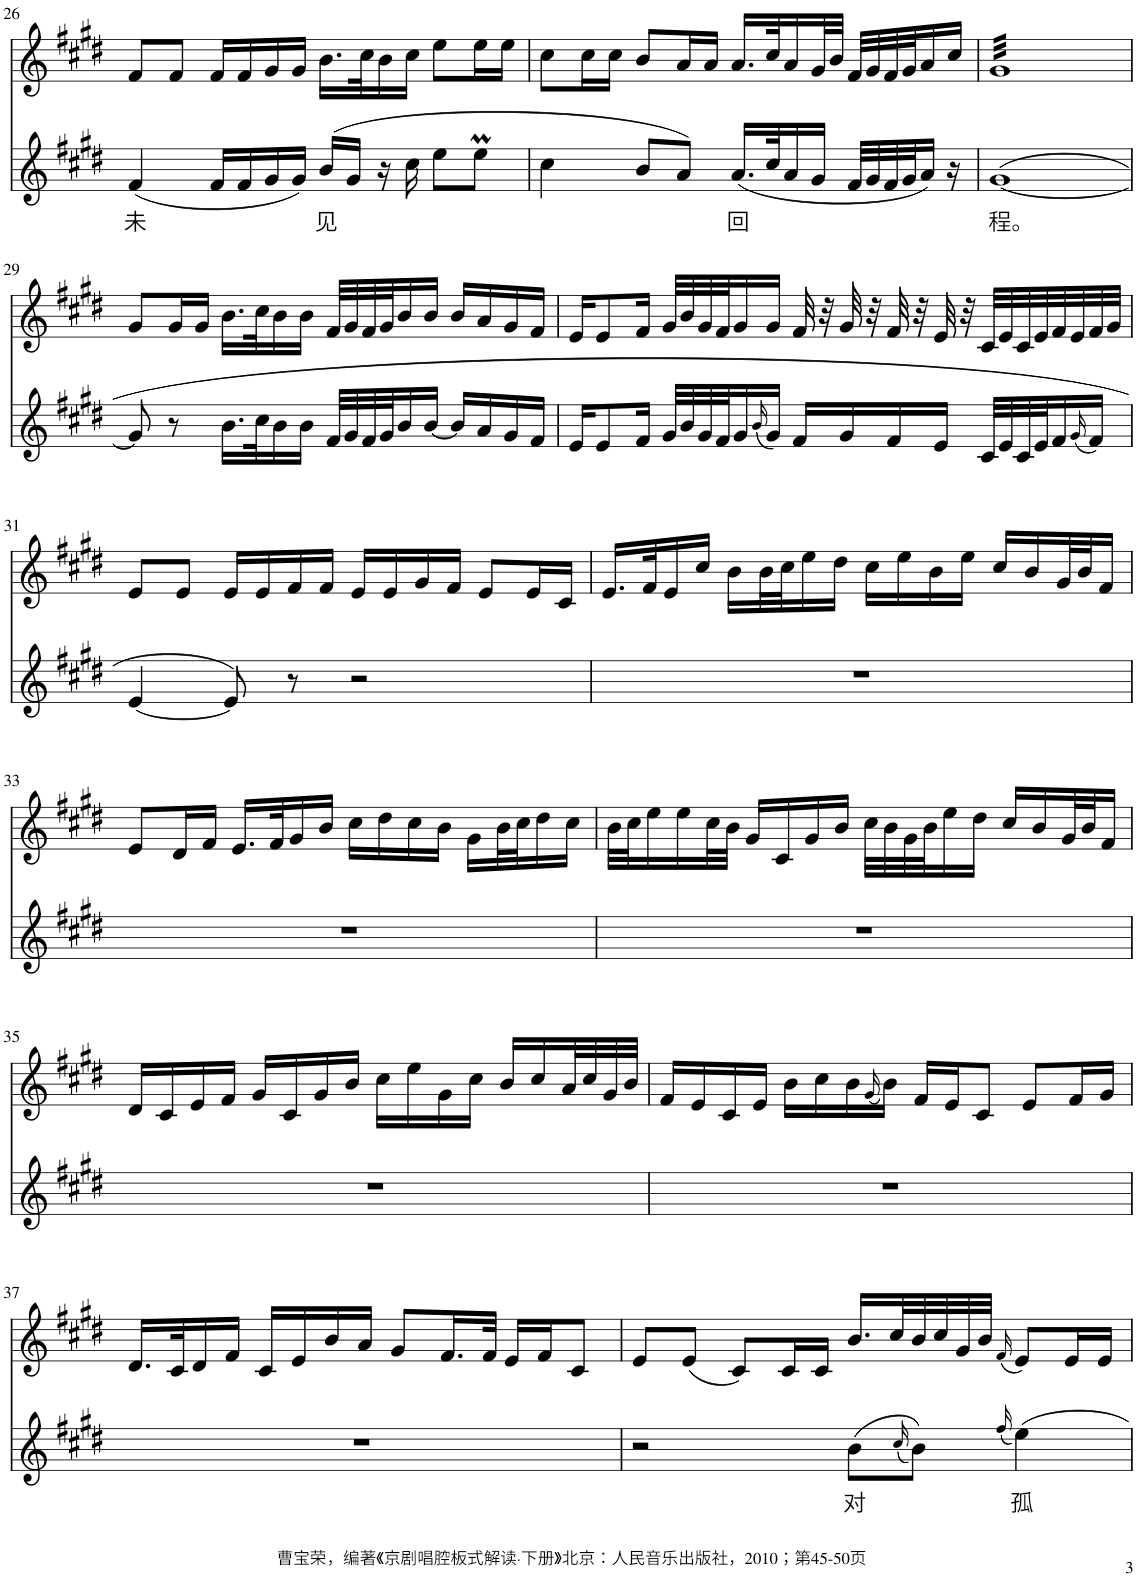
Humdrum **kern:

**kern	**text	**kern
*part2	*part2	*part1
*staff2	*staff2	*staff1
*I"Piano	*	*I"Piano
*I'Pno	*	*I'Pno
!!LO:PB:g=z
*clefG2	*	*clefG2
*k[f#c#g#d#]	*	*k[f#c#g#d#]
*M4/4	*	*M4/4
=26	=26	=26
!	!LO:LY:b	!
(4f#/	未	8f#/L
.	.	8f#/J
16f#/LL	.	16f#/LL
16f#/	.	16f#/
16g#/	.	16g#/
16g#/JJ)	.	16g#/JJ
!	!LO:LY:b	!
(16b/LL	见	16.b\LL
16g#/JJ	.	.
.	.	32cc#\K
16r	.	16b\
16cc#\	.	16cc#\JJ
8ee\L	.	8ee\L
8eeM\J	.	16ee\L
.	.	16ee\JJ
=27	=27	=27
4cc#\	.	8cc#\L
.	.	16cc#\L
.	.	16cc#\JJ
8b/L	.	8b/L
8a/J)	.	16a/L
.	.	16a/JJ
!	!LO:LY:b	!
(16.a/LL	回	16.a/LL
32cc#/K	.	32cc#/K
16a/	.	16a/
16g#/JJ	.	32g#/L
.	.	32b/JJJ
32f#/LLL	.	32f#/LLL
32g#/	.	32g#/
32f#/	.	32f#/
32g#/J	.	32g#/J
16a/JJ)	.	16a/
16r	.	16cc#/JJ
=28	=28	=28
!	!LO:LY:b	!
*	*	*tremolo
([1g#	程。	32g#LLL
.	.	32g#
.	.	32g#
.	.	32g#
.	.	32g#
.	.	32g#
.	.	32g#
.	.	32g#
.	.	32g#
.	.	32g#
.	.	32g#
.	.	32g#
.	.	32g#
.	.	32g#
.	.	32g#
.	.	32g#
.	.	32g#
.	.	32g#
.	.	32g#
.	.	32g#
.	.	32g#
.	.	32g#
.	.	32g#
.	.	32g#
.	.	32g#
.	.	32g#
.	.	32g#
.	.	32g#
.	.	32g#
.	.	32g#
.	.	32g#
.	.	32g#JJJ
*	*	*Xtremolo
!!LO:LB:g=z
=29	=29	=29
8g#/]	.	8g#/L
8r	.	16g#/L
.	.	16g#/JJ
16.b\LL	.	16.b\LL
32cc#\K	.	32cc#\K
16b\	.	16b\
16b\JJ	.	16b\JJ
32f#/LLL	.	32f#/LLL
32g#/	.	32g#/
32f#/	.	32f#/
32g#/J	.	32g#/J
16b/	.	16b/
[16b/JJ	.	16b/JJ
16b/LL]	.	16b/LL
16a/	.	16a/
16g#/	.	16g#/
16f#/JJ	.	16f#/JJ
=30	=30	=30
16e/KL	.	16e/KL
8e/	.	8e/
16f#/Jk	.	16f#/Jk
32g#/LLL	.	32g#/LLL
32b/	.	32b/
32g#/	.	32g#/
32f#/J	.	32f#/J
16g#/	.	16g#/
(16qb/	.	.
16g#/JJ)	.	16g#/JJ
16f#/LL	.	32f#/
.	.	32r
16g#/	.	32g#/
.	.	32r
16f#/	.	32f#/
.	.	32r
16e/JJ	.	32e/
.	.	32r
32c#/LLL	.	32c#/LLL
32e/	.	32e/
32c#/	.	32c#/
32e/J	.	32e/
16f#/	.	32f#/
.	.	32e/
(16qg#/	.	.
16f#/JJ)	.	32f#/
.	.	32g#/JJJ
!!LO:LB:g=z
=31	=31	=31
[4e/	.	8e/L
.	.	8e/J
8e/])	.	16e/LL
.	.	16e/
8r	.	16f#/
.	.	16f#/JJ
2r	.	16e/LL
.	.	16e/
.	.	16g#/
.	.	16f#/JJ
.	.	8e/L
.	.	16e/L
.	.	16c#/JJ
=32	=32	=32
1r	.	16.e/LL
.	.	32f#/K
.	.	16e/
.	.	16cc#/JJ
.	.	16b\LL
.	.	32b\L
.	.	32cc#\J
.	.	16ee\
.	.	16dd#\JJ
.	.	16cc#\LL
.	.	16ee\
.	.	16b\
.	.	16ee\JJ
.	.	16cc#/LL
.	.	16b/
.	.	32g#/L
.	.	32b/J
.	.	16f#/JJ
!!LO:LB:g=z
=33	=33	=33
1r	.	8e/L
.	.	16d#/L
.	.	16f#/JJ
.	.	16.e/LL
.	.	32f#/K
.	.	16g#/
.	.	16b/JJ
.	.	16cc#\LL
.	.	16dd#\
.	.	16cc#\
.	.	16b\JJ
.	.	16g#\LL
.	.	32b\L
.	.	32cc#\J
.	.	16dd#\
.	.	16cc#\JJ
=34	=34	=34
1r	.	32b\LLL
.	.	32cc#\J
.	.	16ee\
.	.	16ee\
.	.	32cc#\L
.	.	32b\JJJ
.	.	16g#/LL
.	.	16c#/
.	.	16g#/
.	.	16b/JJ
.	.	32cc#\LLL
.	.	32b\
.	.	32g#\
.	.	32b\J
.	.	16ee\
.	.	16dd#\JJ
.	.	16cc#/LL
.	.	16b/
.	.	32g#/L
.	.	32b/J
.	.	16f#/JJ
!!LO:LB:g=z
=35	=35	=35
1r	.	16d#/LL
.	.	16c#/
.	.	16e/
.	.	16f#/JJ
.	.	16g#/LL
.	.	16c#/
.	.	16g#/
.	.	16b/JJ
.	.	16cc#\LL
.	.	16ee\
.	.	16g#\
.	.	16cc#\JJ
.	.	16b/LL
.	.	16cc#/
.	.	32a/L
.	.	32cc#/
.	.	32g#/
.	.	32b/JJJ
=36	=36	=36
1r	.	16f#/LL
.	.	16e/
.	.	16c#/
.	.	16e/JJ
.	.	16b\LL
.	.	16cc#\
.	.	16b\
.	.	(16qg#/
.	.	16b\JJ)
.	.	16f#/LL
.	.	16e/J
.	.	8c#/J
.	.	8e/L
.	.	16f#/L
.	.	16g#/JJ
!!LO:LB:g=z
=37	=37	=37
1r	.	16.d#/LL
.	.	32c#/K
.	.	16d#/
.	.	16f#/JJ
.	.	16c#/LL
.	.	16e/
.	.	16b/
.	.	16a/JJ
.	.	8g#/L
.	.	16.f#/L
.	.	32f#/JJk
.	.	16e/LL
.	.	16f#/J
.	.	8c#/J
=38	=38	=38
2r	.	8e/L
.	.	(8e/J
.	.	8c#/L)
.	.	16c#/L
.	.	16c#/JJ
!	!LO:LY:b	!
(8b\L	对	16.b/LL
.	.	32cc#/L
(16qcc#/	.	.
8b\J))	.	32b/
.	.	32cc#/
.	.	32g#/
.	.	32b/JJJ
(16qff#/	.	(16qf#/
!	!LO:LY:b	!
4ee\)	孤	8e/L)
.	.	16e/L
.	.	16e/JJ
=	=	=
*-	*-	*-
